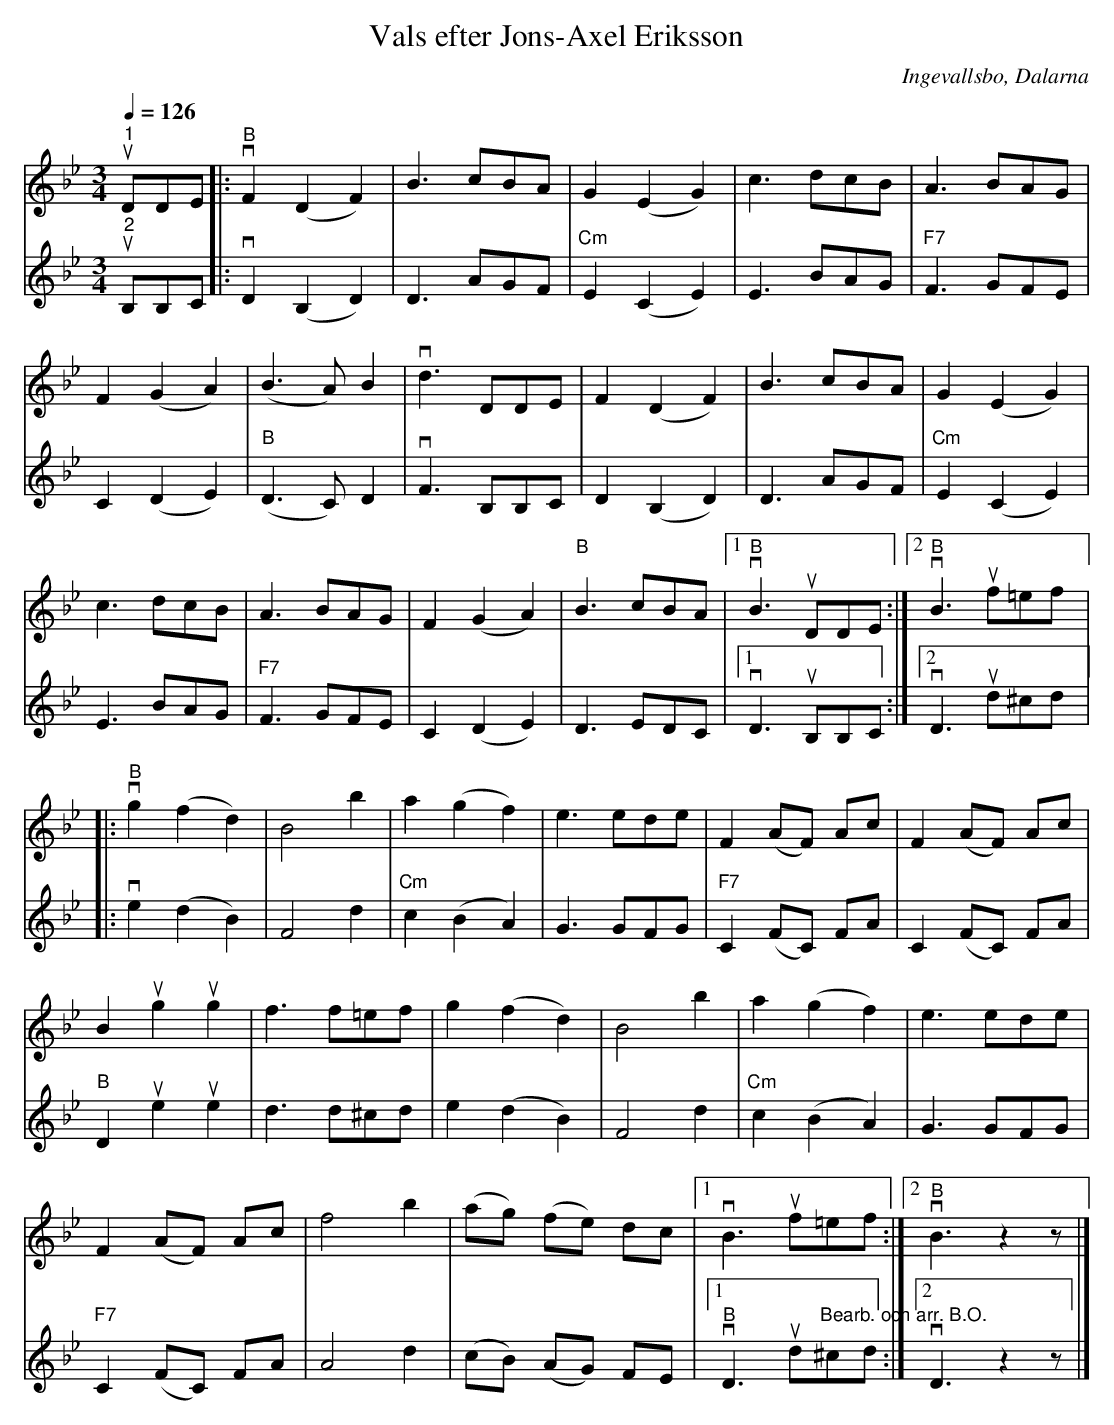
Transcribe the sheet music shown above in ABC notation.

X:1
T:Vals efter Jons-Axel Eriksson
O:Ingevallsbo, Dalarna
L:1/8
Q:1/4=126
M:3/4
K:Bb
V:1
"^1"u DDE |:v"B" F2 (D2 F2) | B3 cBA | G2 (E2 G2) | c3 dcB | A3 BAG |
F2 (G2 A2) | (B3 A) B2 |v d3 DDE | F2 (D2 F2) | B3 cBA | G2 (E2 G2) |
c3 dcB | A3 BAG | F2 (G2 A2) | "B" B3 cBA |1v"B" B3u DDE :|2v"B" B3u f=ef |:
v"B" g2 (f2 d2) | B4 b2 | a2 (g2 f2) | e3 ede | F2 (AF) Ac | F2 (AF) Ac |
B2u g2u g2 | f3 f=ef | g2 (f2 d2) | B4 b2 | a2 (g2 f2) | e3 ede |
 F2 (AF) Ac | f4 b2 | (ag) (fe) dc |1v B3u f=ef :|2"B"v B3 z2 z |]
V:2
"^2"u B,B,C |:v D2 (B,2 D2) | D3 AGF |"Cm" E2 (C2 E2) | E3 BAG |
"F7" F3 GFE | C2 (D2 E2) | "B" (D3 C) D2 |v F3 B,B,C | D2 (B,2 D2) |
D3 AGF |"Cm" E2 (C2 E2) | E3 BAG |"F7" F3 GFE | C2 (D2 E2) | D3 EDC |1v D3u B,B,C :|2v D3u d^cd |:v
e2 (d2 B2) | F4 d2 | "Cm" c2 (B2 A2) | G3 GFG |"F7" C2 (FC) FA | C2 (FC) FA |
"B" D2u e2u e2 | d3 d^cd | e2 (d2 B2) | F4 d2 |"Cm" c2 (B2 A2) | G3 GFG |"F7" C2 (FC) FA |
A4 d2 | (cB) (AG) FE |1 "B"v D3u d"^Bearb. och arr. B.O."^cd :|2v D3 z2 z |]
